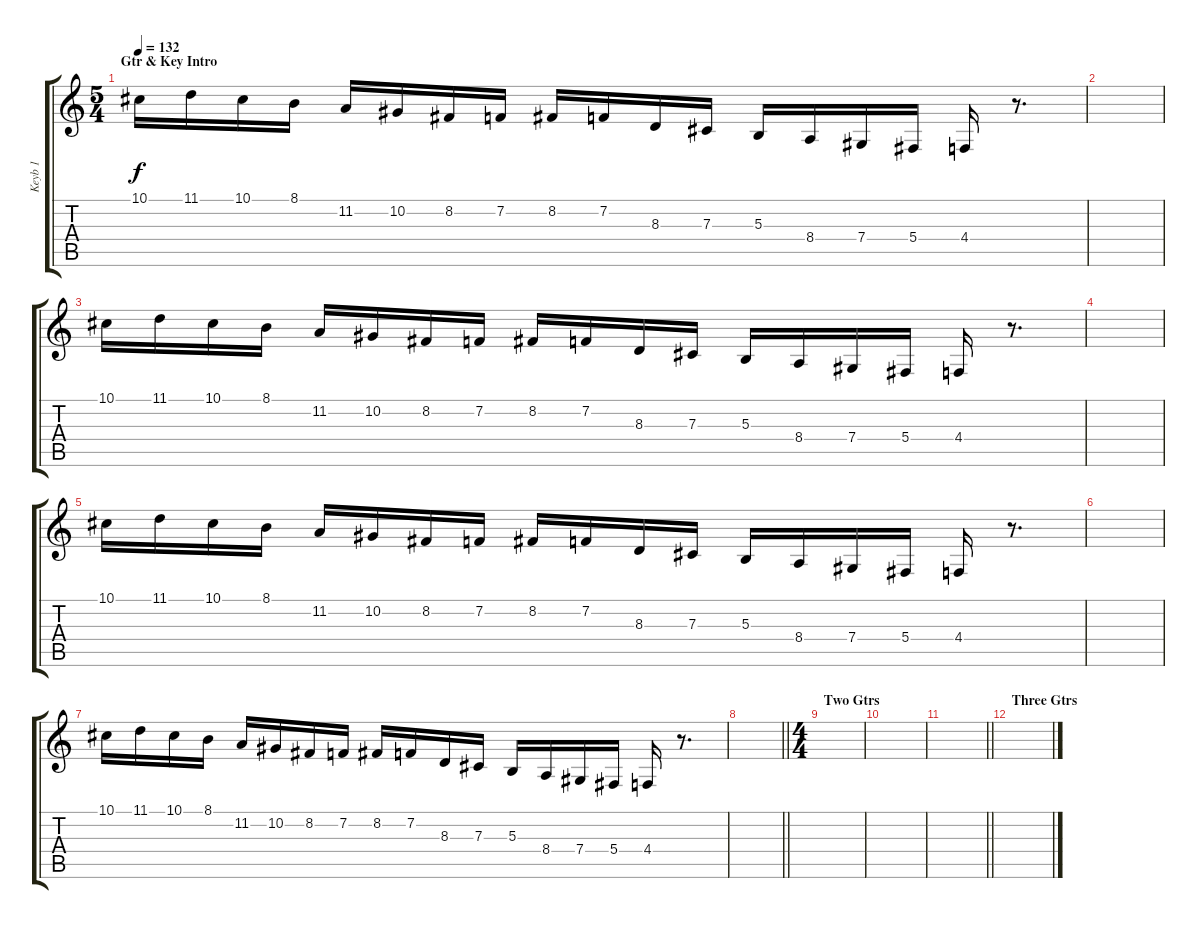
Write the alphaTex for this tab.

\track ("Keyb 1" "Keyb 1") {instrument harpsichord}
\staff {score tabs}
\tuning (Eb4 Bb3 Gb3 Db3 Ab2 Eb2) {hide}
\ts (5 4)
\section ("" "Gtr & Key Intro")
\tempo 132
\clef g2
\ks c
10.1.16{dy f instrument harpsichord} 11.1.16 10.1.16 8.1.16 11.2.16 10.2.16 8.2.16 7.2.16 8.2.16 7.2.16 8.3.16 7.3.16 5.3.16 8.4.16 7.4.16 5.4.16 4.4.16 r.8{d} |
|
10.1.16 11.1.16 10.1.16 8.1.16 11.2.16 10.2.16 8.2.16 7.2.16 8.2.16 7.2.16 8.3.16 7.3.16 5.3.16 8.4.16 7.4.16 5.4.16 4.4.16 r.8{d} |
|
10.1.16 11.1.16 10.1.16 8.1.16 11.2.16 10.2.16 8.2.16 7.2.16 8.2.16 7.2.16 8.3.16 7.3.16 5.3.16 8.4.16 7.4.16 5.4.16 4.4.16 r.8{d} |
|
10.1.16 11.1.16 10.1.16 8.1.16 11.2.16 10.2.16 8.2.16 7.2.16 8.2.16 7.2.16 8.3.16 7.3.16 5.3.16 8.4.16 7.4.16 5.4.16 4.4.16 r.8{d} |
\barLineRight lightlight
|
\ts (4 4)
\section ("" "Two Gtrs")
|
|
\barLineRight lightlight
|
\section ("" "Three Gtrs")
